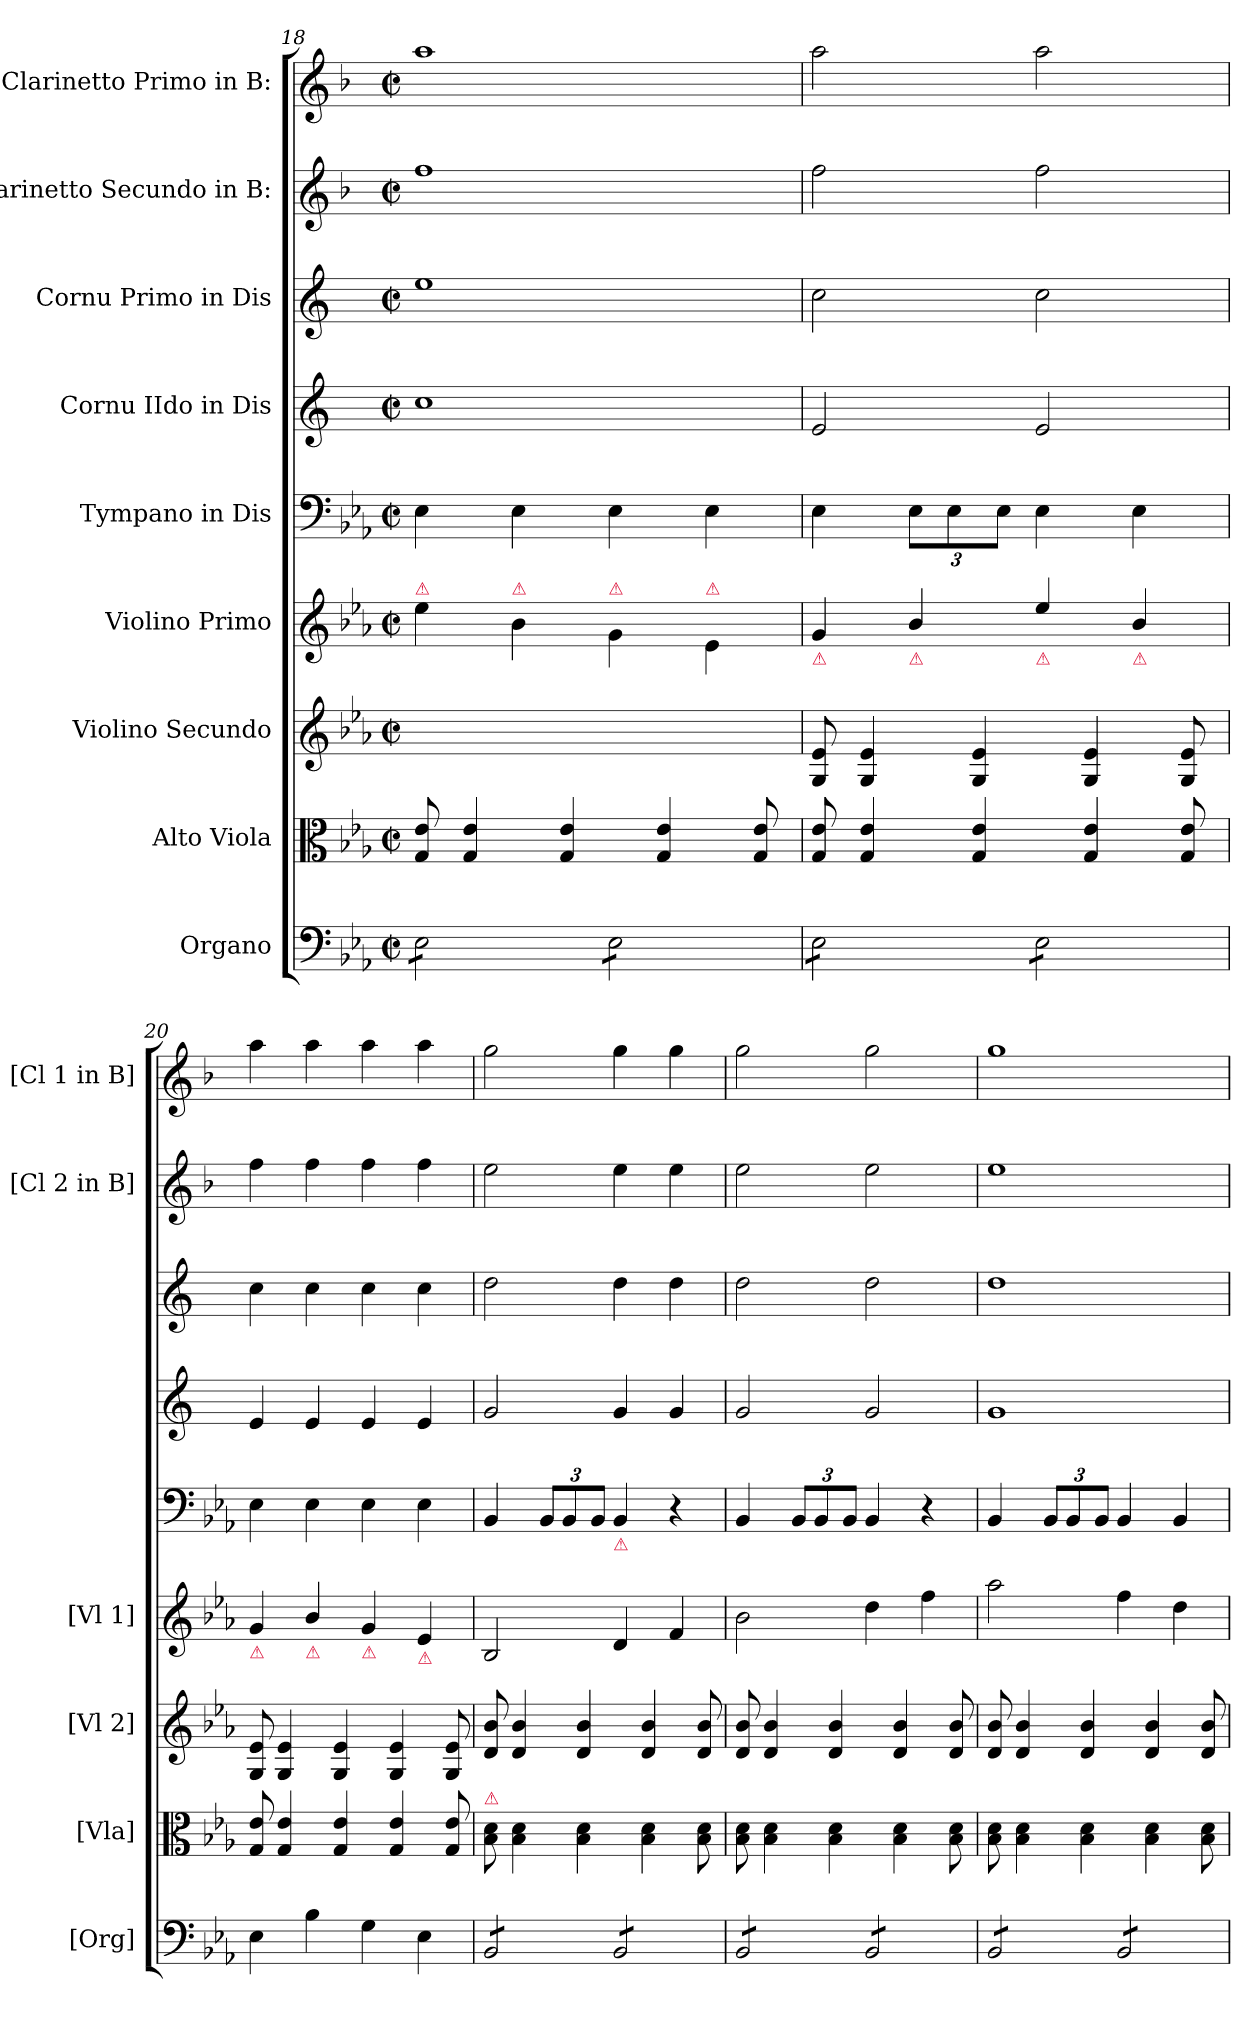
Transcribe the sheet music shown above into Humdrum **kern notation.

**kern	**kern	**kern	**kern	**kern	**kern	**kern	**kern	**kern
*part9	*part8	*part7	*part6	*part5	*part4	*part3	*part2	*part1
*staff9	*staff8	*staff7	*staff6	*staff5	*staff4	*staff3	*staff2	*staff1
*I"Organo	*I"Alto Viola	*I"Violino Secundo	*I"Violino Primo	*I"Tympano in Dis	*I"Cornu IIdo in Dis	*I"Cornu Primo in Dis	*I"Clarinetto Secundo in B:	*I"Clarinetto Primo in B:
*I'[Org]	*I'[Vla]	*I'[Vl 2]	*I'[Vl 1]	*	*	*	*I'[Cl 2 in B]	*I'[Cl 1 in B]
*clefF4	*clefC3	*clefG2	*clefG2	*clefF4	*clefG2	*clefG2	*clefG2	*clefG2
*	*	*	*	*	*ITrd5c9	*ITrd5c9	*ITrd1c2	*ITrd1c2
*k[b-e-a-]	*k[b-e-a-]	*k[b-e-a-]	*k[b-e-a-]	*k[b-e-a-]	*k[b-e-a-]	*k[b-e-a-]	*k[b-e-a-]	*k[b-e-a-]
*E-:	*E-:	*E-:	*E-:	*E-:	*E-:	*E-:	*E-:	*E-:
*M2/2	*M2/2	*M2/2	*M2/2	*M2/2	*M2/2	*M2/2	*M2/2	*M2/2
*met(c|)	*met(c|)	*met(c|)	*met(c|)	*met(c|)	*met(c|)	*met(c|)	*met(c|)	*met(c|)
=18	=18	=18	=18	=18	=18	=18	=18	=18
!	!	!	!LO:TX:a:color=crimson:t=⚠	!	!	!	!	!
*tremolo	*	*	*	*	*	*	*	*
8E-\L	8G/ 8e-/	8Gyy/ 8e-yy/	4ee-\	4E-\	1e-	1g	1ee-	1gg
8E-\	4G/ 4e-/	8Gyy/ 8e-yy/	.	.	.	.	.	.
!	!	!	!LO:TX:a:color=crimson:t=⚠	!	!	!	!	!
8E-\	.	8Gyy/ 8e-yy/L	4b-\	4E-\	.	.	.	.
8E-\J	4G/ 4e-/	8Gyy/ 8e-yy/J	.	.	.	.	.	.
!	!	!	!LO:TX:a:color=crimson:t=⚠	!	!	!	!	!
8E-\L	.	8Gyy/ 8e-yy/	4g\	4E-\	.	.	.	.
8E-\	4G/ 4e-/	4Gyy/ 4e-yy/	.	.	.	.	.	.
!	!	!	!LO:TX:a:color=crimson:t=⚠	!	!	!	!	!
8E-\	.	.	4e-\	4E-\	.	.	.	.
8E-\J	8G/ 8e-/	8Gyy/ 8e-yy/	.	.	.	.	.	.
=19	=19	=19	=19	=19	=19	=19	=19	=19
!	!	!	!LO:TX:b:color=crimson:t=⚠	!	!	!	!	!
8E-\L	8G/ 8e-/	8G/ 8e-/	4g/	4E-\	2G/	2e-\	2ee-\	2gg\
8E-\	4G/ 4e-/	4G/ 4e-/	.	.	.	.	.	.
!	!	!	!LO:TX:b:color=crimson:t=⚠	!	!	!	!	!
8E-\	.	.	4b-/	12E-\L	.	.	.	.
.	.	.	.	12E-\	.	.	.	.
8E-\J	4G/ 4e-/	4G/ 4e-/	.	.	.	.	.	.
.	.	.	.	12E-\J	.	.	.	.
!	!	!	!LO:TX:b:color=crimson:t=⚠	!	!	!	!	!
8E-\L	.	.	4ee-/	4E-\	2G/	2e-\	2ee-\	2gg\
8E-\	4G/ 4e-/	4G/ 4e-/	.	.	.	.	.	.
!	!	!	!LO:TX:b:color=crimson:t=⚠	!	!	!	!	!
8E-\	.	.	4b-/	4E-\	.	.	.	.
8E-\J	8G/ 8e-/	8G/ 8e-/	.	.	.	.	.	.
*Xtremolo	*	*	*	*	*	*	*	*
=20	=20	=20	=20	=20	=20	=20	=20	=20
!	!	!	!LO:TX:b:color=crimson:t=⚠	!	!	!	!	!
4E-\	8G/ 8e-/	8G/ 8e-/	4g/	4E-\	4G/	4e-\	4ee-\	4gg\
.	4G/ 4e-/	4G/ 4e-/	.	.	.	.	.	.
!	!	!	!LO:TX:b:color=crimson:t=⚠	!	!	!	!	!
4B-\	.	.	4b-/	4E-\	4G/	4e-\	4ee-\	4gg\
.	4G/ 4e-/	4G/ 4e-/	.	.	.	.	.	.
!	!	!	!LO:TX:b:color=crimson:t=⚠	!	!	!	!	!
4G\	.	.	4g/	4E-\	4G/	4e-\	4ee-\	4gg\
.	4G/ 4e-/	4G/ 4e-/	.	.	.	.	.	.
!	!	!	!LO:TX:b:color=crimson:t=⚠	!	!	!	!	!
4E-\	.	.	4e-/	4E-\	4G/	4e-\	4ee-\	4gg\
.	8G/ 8e-/	8G/ 8e-/	.	.	.	.	.	.
=21	=21	=21	=21	=21	=21	=21	=21	=21
!	!LO:TX:a:color=crimson:t=⚠	!	!	!	!	!	!	!
*tremolo	*	*	*	*	*	*	*	*
8BB-/L	8B-\ 8d\	8d/ 8b-/	2B-/	4BB-/	2B-/	2f\	2dd\	2ff\
8BB-/	4B-\ 4d\	4d/ 4b-/	.	.	.	.	.	.
8BB-/	.	.	.	12BB-/L	.	.	.	.
.	.	.	.	12BB-/	.	.	.	.
8BB-/J	4B-\ 4d\	4d/ 4b-/	.	.	.	.	.	.
.	.	.	.	12BB-/J	.	.	.	.
!	!	!	!	!LO:TX:b:color=crimson:t=⚠	!	!	!	!
8BB-/L	.	.	4d/	4BB-/	4B-/	4f\	4dd\	4ff\
8BB-/	4B-\ 4d\	4d/ 4b-/	.	.	.	.	.	.
8BB-/	.	.	4f/	4r	4B-/	4f\	4dd\	4ff\
8BB-/J	8B-\ 8d\	8d/ 8b-/	.	.	.	.	.	.
=22	=22	=22	=22	=22	=22	=22	=22	=22
8BB-/L	8B-\ 8d\	8d/ 8b-/	2b-\	4BB-/	2B-/	2f\	2dd\	2ff\
8BB-/	4B-\ 4d\	4d/ 4b-/	.	.	.	.	.	.
8BB-/	.	.	.	12BB-/L	.	.	.	.
.	.	.	.	12BB-/	.	.	.	.
8BB-/J	4B-\ 4d\	4d/ 4b-/	.	.	.	.	.	.
.	.	.	.	12BB-/J	.	.	.	.
8BB-/L	.	.	4dd\	4BB-/	2B-/	2f\	2dd\	2ff\
8BB-/	4B-\ 4d\	4d/ 4b-/	.	.	.	.	.	.
8BB-/	.	.	4ff\	4r	.	.	.	.
8BB-/J	8B-\ 8d\	8d/ 8b-/	.	.	.	.	.	.
=23	=23	=23	=23	=23	=23	=23	=23	=23
8BB-/L	8B-\ 8d\	8d/ 8b-/	2aa-\	4BB-/	1B-	1f	1dd	1ff
8BB-/	4B-\ 4d\	4d/ 4b-/	.	.	.	.	.	.
8BB-/	.	.	.	12BB-/L	.	.	.	.
.	.	.	.	12BB-/	.	.	.	.
8BB-/J	4B-\ 4d\	4d/ 4b-/	.	.	.	.	.	.
.	.	.	.	12BB-/J	.	.	.	.
8BB-/L	.	.	4ff\	4BB-/	.	.	.	.
8BB-/	4B-\ 4d\	4d/ 4b-/	.	.	.	.	.	.
8BB-/	.	.	4dd\	4BB-/	.	.	.	.
8BB-/J	8B-\ 8d\	8d/ 8b-/	.	.	.	.	.	.
*Xtremolo	*	*	*	*	*	*	*	*
=	=	=	=	=	=	=	=	=
*-	*-	*-	*-	*-	*-	*-	*-	*-
